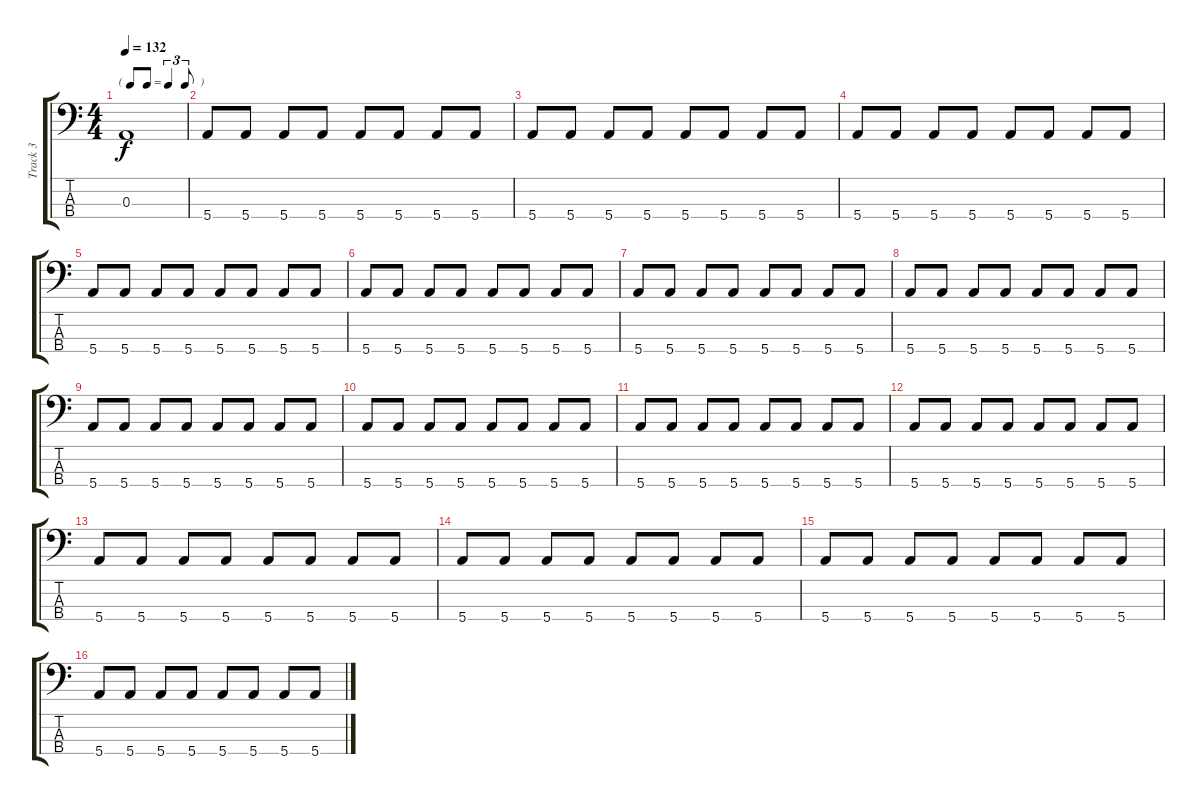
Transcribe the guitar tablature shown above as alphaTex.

\track ("Track 3" "Track 3") {instrument electricbassfinger}
\staff {score tabs}
\tuning (G2 D2 A1 E1) {hide}
\ts (4 4)
\tf triplet8th
\tempo 132
\clef f4
\ks c
0.3{t}.1{dy f} |
5.4.8 5.4.8 5.4.8 5.4.8 5.4.8 5.4.8 5.4.8 5.4.8 |
5.4.8 5.4.8 5.4.8 5.4.8 5.4.8 5.4.8 5.4.8 5.4.8 |
5.4.8 5.4.8 5.4.8 5.4.8 5.4.8 5.4.8 5.4.8 5.4.8 |
5.4.8 5.4.8 5.4.8 5.4.8 5.4.8 5.4.8 5.4.8 5.4.8 |
5.4.8 5.4.8 5.4.8 5.4.8 5.4.8 5.4.8 5.4.8 5.4.8 |
5.4.8 5.4.8 5.4.8 5.4.8 5.4.8 5.4.8 5.4.8 5.4.8 |
5.4.8 5.4.8 5.4.8 5.4.8 5.4.8 5.4.8 5.4.8 5.4.8 |
5.4.8 5.4.8 5.4.8 5.4.8 5.4.8 5.4.8 5.4.8 5.4.8 |
5.4.8 5.4.8 5.4.8 5.4.8 5.4.8 5.4.8 5.4.8 5.4.8 |
5.4.8 5.4.8 5.4.8 5.4.8 5.4.8 5.4.8 5.4.8 5.4.8 |
5.4.8 5.4.8 5.4.8 5.4.8 5.4.8 5.4.8 5.4.8 5.4.8 |
5.4.8 5.4.8 5.4.8 5.4.8 5.4.8 5.4.8 5.4.8 5.4.8 |
5.4.8 5.4.8 5.4.8 5.4.8 5.4.8 5.4.8 5.4.8 5.4.8 |
5.4.8 5.4.8 5.4.8 5.4.8 5.4.8 5.4.8 5.4.8 5.4.8 |
5.4.8 5.4.8 5.4.8 5.4.8 5.4.8 5.4.8 5.4.8 5.4.8
